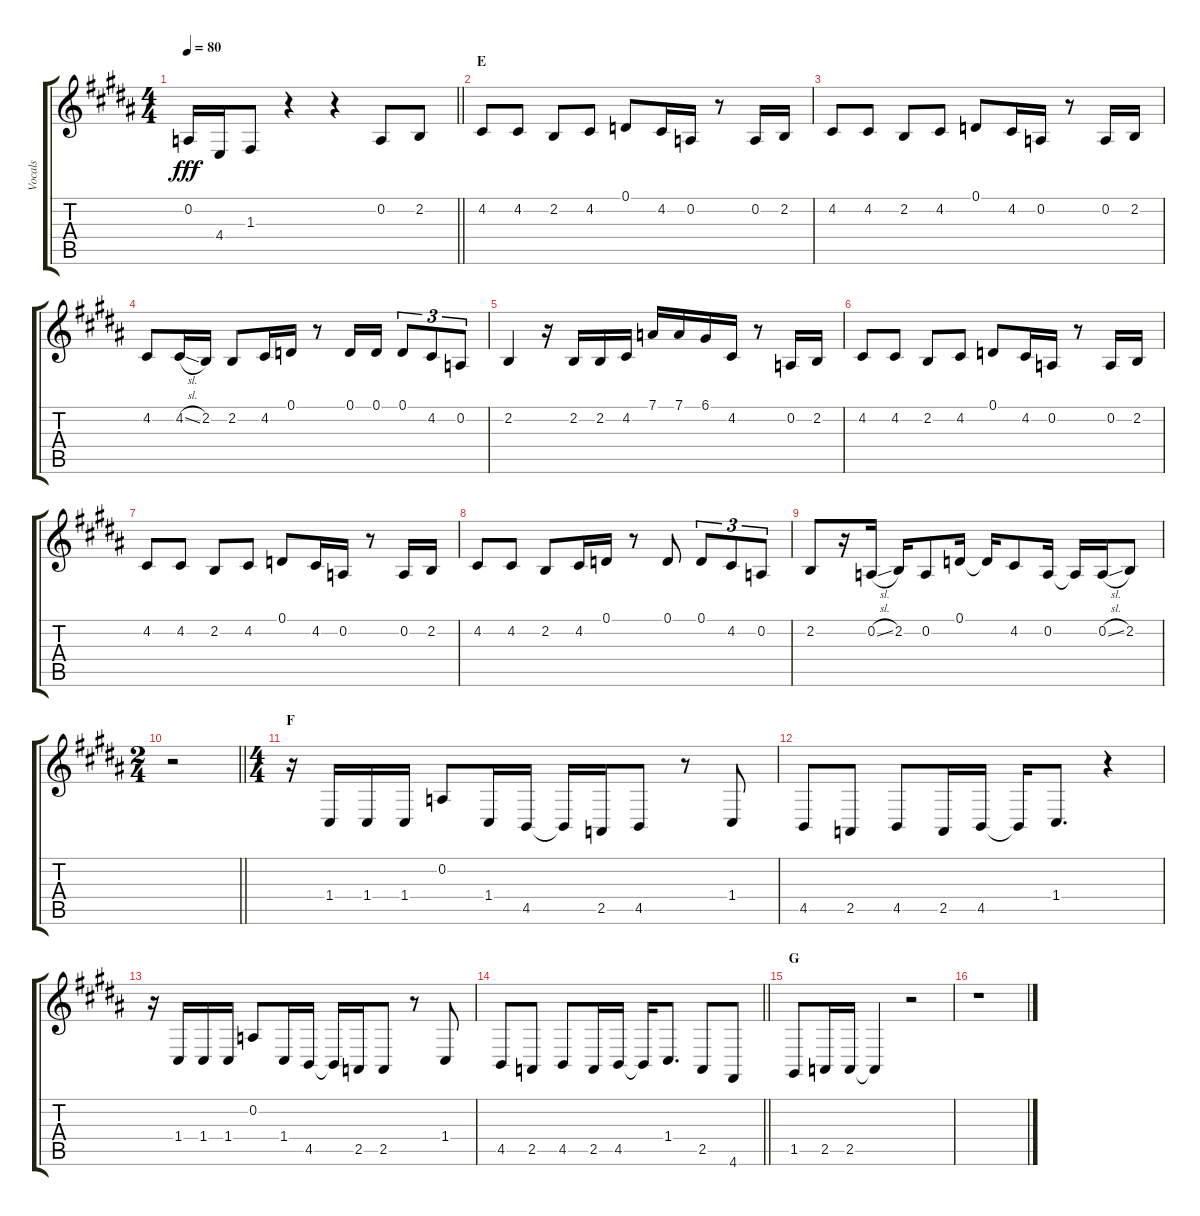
\track ("Vocals" "Vocals") {instrument voiceoohs}
\staff {score tabs}
\tuning (D4 A3 F3 C3 G2 D2) {hide}
\ts (4 4)
\tempo 80
\clef g2
\barLineRight lightlight
\ks b
0.2{t}.16{dy fff} 4.4.16 1.3.8 r.4 r.4 0.2.8 2.2.8 |
\section ("" "E")
4.2.8 4.2.8 2.2.8 4.2.8 0.1.8 4.2.16 0.2.16 r.8 0.2.16 2.2.16 |
4.2.8 4.2.8 2.2.8 4.2.8 0.1.8 4.2.16 0.2.16 r.8 0.2.16 2.2.16 |
4.2.8 4.2{sl}.16 2.2.16 2.2.8 4.2.16 0.1.16 r.8 0.1.16 0.1.16 0.1.8{tu (3 2)} 4.2.8{tu (3 2)} 0.2.8{tu (3 2)} |
2.2.4 r.16 2.2.16 2.2.16 4.2.16 7.1.16 7.1.16 6.1.16 4.2.16 r.8 0.2.16 2.2.16 |
4.2.8 4.2.8 2.2.8 4.2.8 0.1.8 4.2.16 0.2.16 r.8 0.2.16 2.2.16 |
4.2.8 4.2.8 2.2.8 4.2.8 0.1.8 4.2.16 0.2.16 r.8 0.2.16 2.2.16 |
4.2.8 4.2.8 2.2.8 4.2.16 0.1.16 r.8 0.1.8 0.1.8{tu (3 2)} 4.2.8{tu (3 2)} 0.2.8{tu (3 2)} |
2.2.8 r.16 0.2{sl}.16 2.2.16 0.2.8 0.1.16 0.1{t}.16 4.2.8 0.2.16 0.2{t}.16 0.2{sl}.16 2.2.8 |
\ts (2 4)
\barLineRight lightlight
r.2 |
\ts (4 4)
\section ("" "F")
r.16 1.4.16 1.4.16 1.4.16 0.2.8 1.4.16 4.5.16 4.5{t}.16 2.5.16 4.5.8 r.8 1.4.8 |
4.5.8 2.5.8 4.5.8 2.5.16 4.5.16 4.5{t}.16 1.4.8{d} r.4 |
r.16 1.4.16 1.4.16 1.4.16 0.2.8 1.4.16 4.5.16 4.5{t}.16 2.5.16 2.5.8 r.8 1.4.8 |
\barLineRight lightlight
4.5.8 2.5.8 4.5.8 2.5.16 4.5.16 4.5{t}.16 1.4.8{d} 2.5.8 4.6.8 |
\section ("" "G")
1.5.8 2.5.16 2.5.16 2.5{t}.4 r.2 |
r.1
